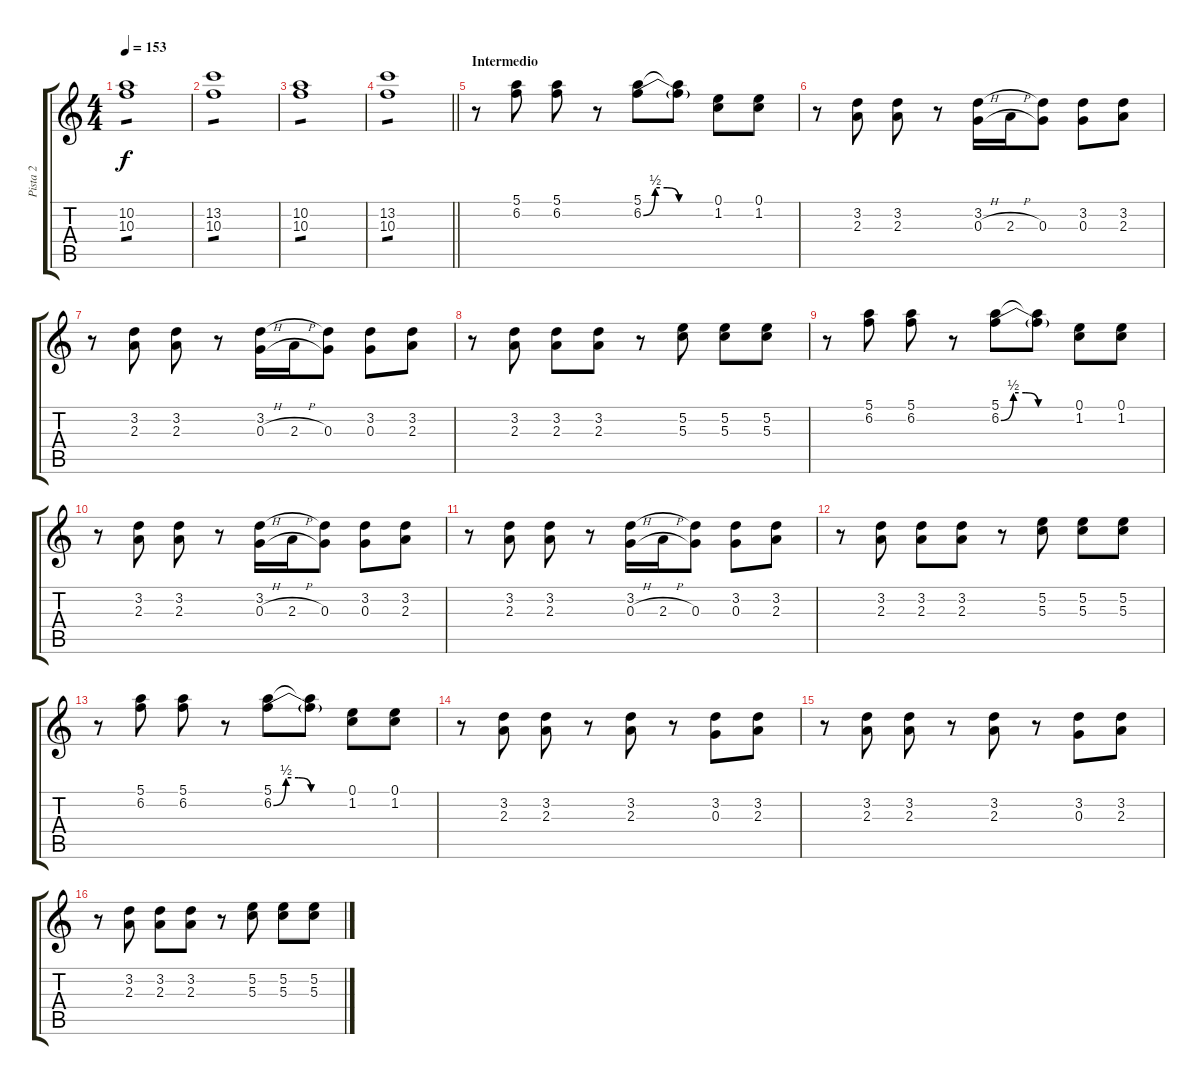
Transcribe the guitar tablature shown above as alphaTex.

\track ("Pista 2" "Pista 2") {instrument distortionguitar}
\staff {score tabs}
\tuning (E4 B3 G3 D3 A2 E2) {hide}
\ts (4 4)
\tempo 153
\clef g2
\ks c
(10.2 10.3).1{tp 1 dy f instrument distortionguitar} |
(13.2 10.3).1{tp 1 instrument distortionguitar} |
(10.2 10.3).1{tp 1 instrument distortionguitar} |
\barLineRight lightlight
(13.2 10.3).1{tp 1 instrument distortionguitar} |
\section ("" "Intermedio")
r.8 (5.1 6.2).8 (5.1 6.2).8 r.8 (5.1 6.2{be (custom 0 0 10 2 20 2 30 0 60 0)}).8 (5.1{t} 6.2{t}).8 (0.1 1.2).8 (0.1 1.2).8 |
r.8 (3.2 2.3).8 (3.2 2.3).8 r.8 (3.2 0.3{h}).16 2.3{h}.16 (3.2{t} 0.3).8 (3.2 0.3).8 (3.2 2.3).8 |
r.8 (3.2 2.3).8 (3.2 2.3).8 r.8 (3.2 0.3{h}).16 2.3{h}.16 (3.2{t} 0.3).8 (3.2 0.3).8 (3.2 2.3).8 |
r.8 (3.2 2.3).8 (3.2 2.3).8 (3.2 2.3).8 r.8 (5.2 5.3).8 (5.2 5.3).8 (5.2 5.3).8 |
r.8 (5.1 6.2).8 (5.1 6.2).8 r.8 (5.1 6.2{be (custom 0 0 10 2 20 2 30 0 60 0)}).8 (5.1{t} 6.2{t}).8 (0.1 1.2).8 (0.1 1.2).8 |
r.8 (3.2 2.3).8 (3.2 2.3).8 r.8 (3.2 0.3{h}).16 2.3{h}.16 (3.2{t} 0.3).8 (3.2 0.3).8 (3.2 2.3).8 |
r.8 (3.2 2.3).8 (3.2 2.3).8 r.8 (3.2 0.3{h}).16 2.3{h}.16 (3.2{t} 0.3).8 (3.2 0.3).8 (3.2 2.3).8 |
r.8 (3.2 2.3).8 (3.2 2.3).8 (3.2 2.3).8 r.8 (5.2 5.3).8 (5.2 5.3).8 (5.2 5.3).8 |
r.8 (5.1 6.2).8 (5.1 6.2).8 r.8 (5.1 6.2{be (custom 0 0 10 2 20 2 30 0 60 0)}).8 (5.1{t} 6.2{t}).8 (0.1 1.2).8 (0.1 1.2).8 |
r.8 (3.2 2.3).8 (3.2 2.3).8 r.8 (3.2 2.3).8 r.8 (3.2 0.3).8 (3.2 2.3).8 |
r.8 (3.2 2.3).8 (3.2 2.3).8 r.8 (3.2 2.3).8 r.8 (3.2 0.3).8 (3.2 2.3).8 |
r.8 (3.2 2.3).8 (3.2 2.3).8 (3.2 2.3).8 r.8 (5.2 5.3).8 (5.2 5.3).8 (5.2 5.3).8
